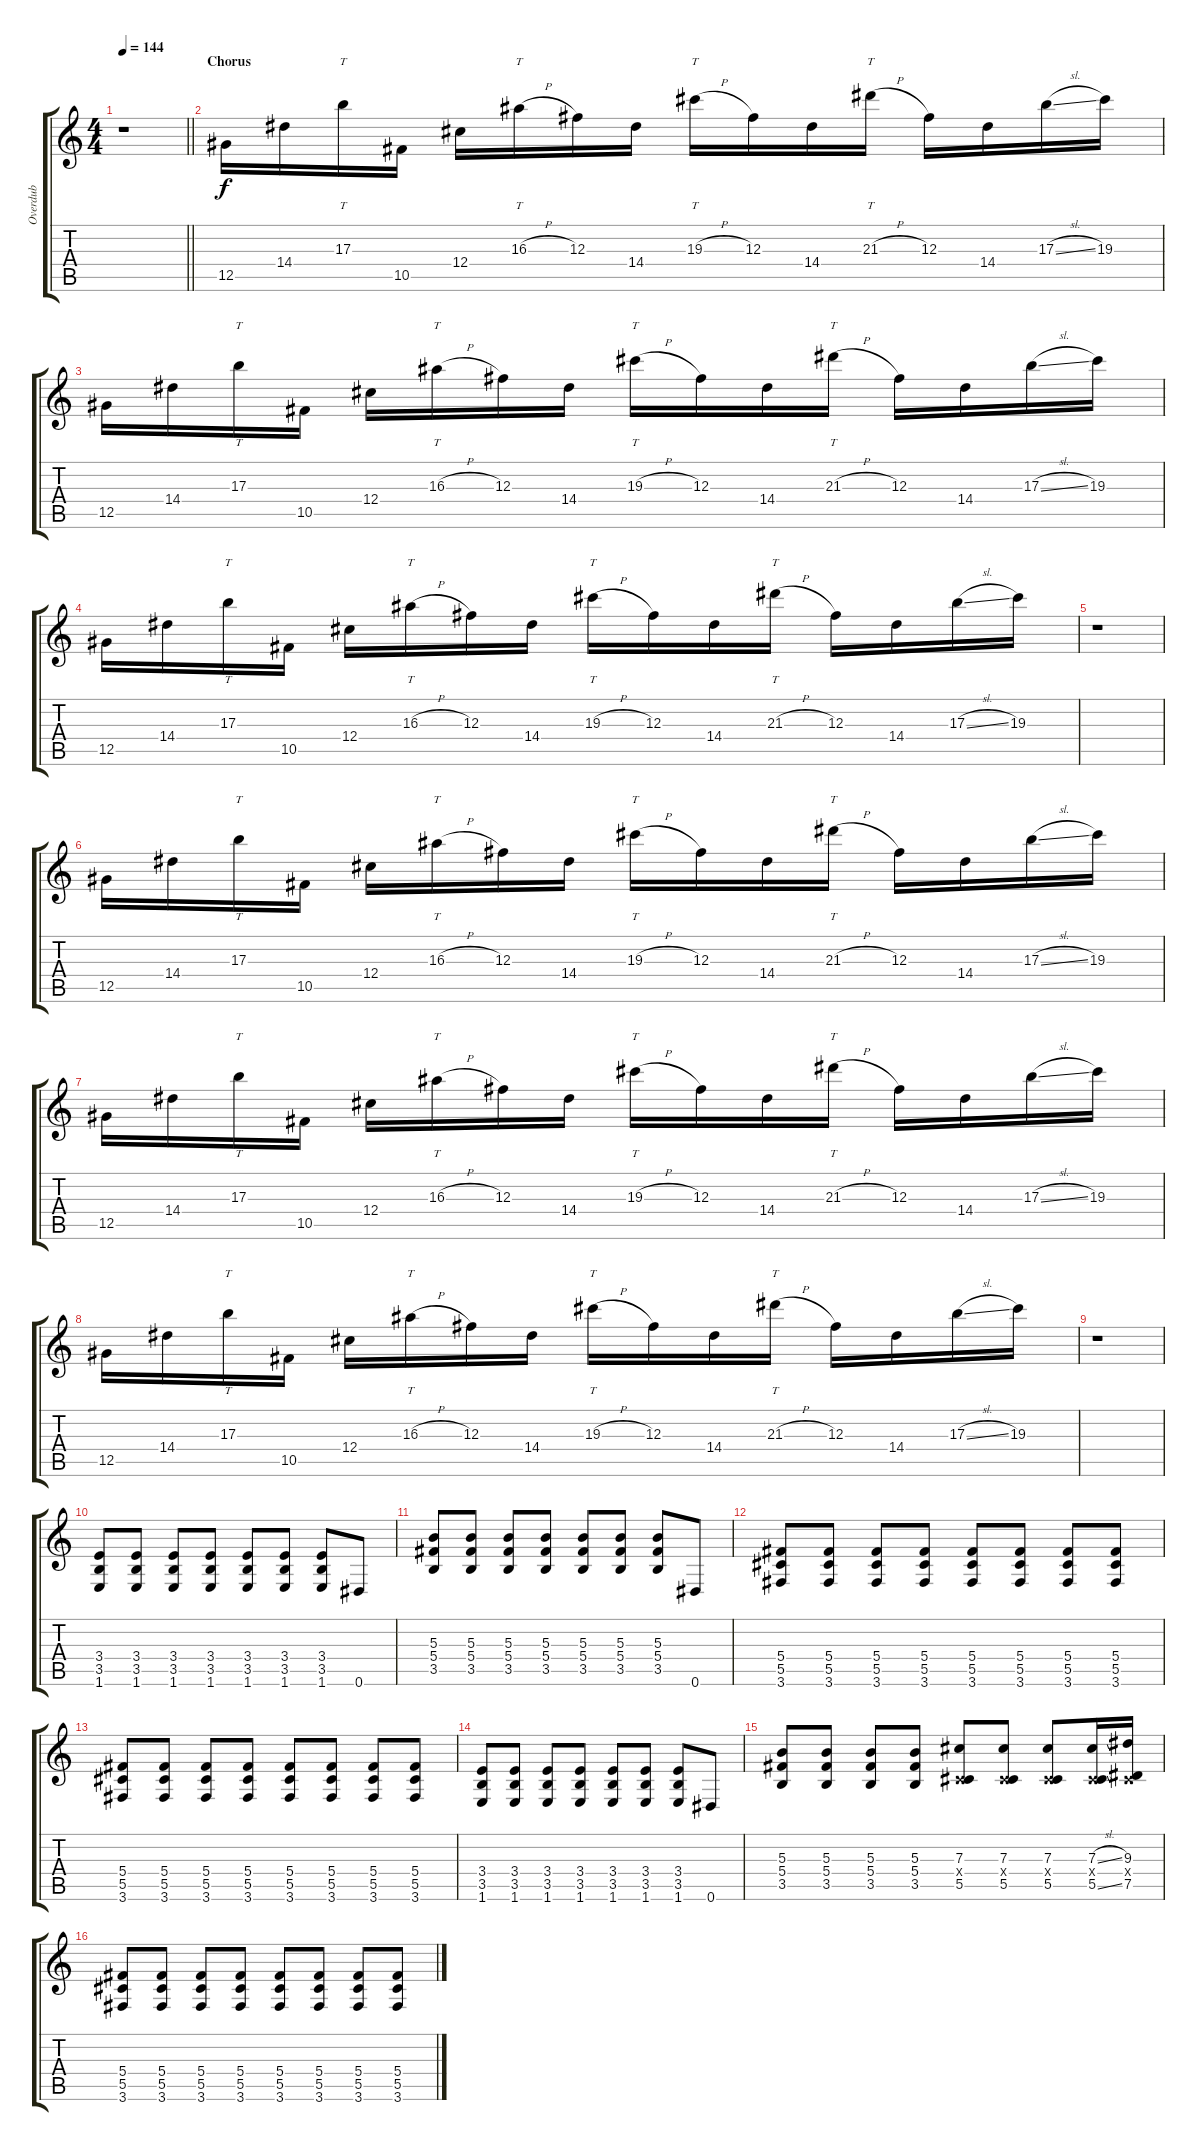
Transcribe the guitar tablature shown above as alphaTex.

\track ("Overdub" "Overdub") {instrument overdrivenguitar}
\staff {score tabs}
\tuning (Eb4 Bb3 Gb3 Db3 Ab2 Eb2) {hide}
\ts (4 4)
\tempo 144
\clef g2
\barLineRight lightlight
\ks c
r.1{dy f} |
\section ("" "Chorus")
12.5.16 14.4.16 17.3.16{tt} 10.5.16 12.4.16 16.3{h}.16{tt} 12.3.16 14.4.16 19.3{h}.16{tt} 12.3.16 14.4.16 21.3{h}.16{tt} 12.3.16 14.4.16 17.3{sl}.16 19.3.16 |
12.5.16 14.4.16 17.3.16{tt} 10.5.16 12.4.16 16.3{h}.16{tt} 12.3.16 14.4.16 19.3{h}.16{tt} 12.3.16 14.4.16 21.3{h}.16{tt} 12.3.16 14.4.16 17.3{sl}.16 19.3.16 |
12.5.16 14.4.16 17.3.16{tt} 10.5.16 12.4.16 16.3{h}.16{tt} 12.3.16 14.4.16 19.3{h}.16{tt} 12.3.16 14.4.16 21.3{h}.16{tt} 12.3.16 14.4.16 17.3{sl}.16 19.3.16 |
r.1 |
12.5.16 14.4.16 17.3.16{tt} 10.5.16 12.4.16 16.3{h}.16{tt} 12.3.16 14.4.16 19.3{h}.16{tt} 12.3.16 14.4.16 21.3{h}.16{tt} 12.3.16 14.4.16 17.3{sl}.16 19.3.16 |
12.5.16 14.4.16 17.3.16{tt} 10.5.16 12.4.16 16.3{h}.16{tt} 12.3.16 14.4.16 19.3{h}.16{tt} 12.3.16 14.4.16 21.3{h}.16{tt} 12.3.16 14.4.16 17.3{sl}.16 19.3.16 |
12.5.16 14.4.16 17.3.16{tt} 10.5.16 12.4.16 16.3{h}.16{tt} 12.3.16 14.4.16 19.3{h}.16{tt} 12.3.16 14.4.16 21.3{h}.16{tt} 12.3.16 14.4.16 17.3{sl}.16 19.3.16 |
r.1 |
(3.4 3.5 1.6).8{balance 12 instrument distortionguitar} (3.4 3.5 1.6).8 (3.4 3.5 1.6).8 (3.4 3.5 1.6).8 (3.4 3.5 1.6).8 (3.4 3.5 1.6).8 (3.4 3.5 1.6).8 0.6.8 |
(5.3 5.4 3.5).8 (5.3 5.4 3.5).8 (5.3 5.4 3.5).8 (5.3 5.4 3.5).8 (5.3 5.4 3.5).8 (5.3 5.4 3.5).8 (5.3 5.4 3.5).8 0.6.8 |
(5.4 5.5 3.6).8 (5.4 5.5 3.6).8 (5.4 5.5 3.6).8 (5.4 5.5 3.6).8 (5.4 5.5 3.6).8 (5.4 5.5 3.6).8 (5.4 5.5 3.6).8 (5.4 5.5 3.6).8 |
(5.4 5.5 3.6).8 (5.4 5.5 3.6).8 (5.4 5.5 3.6).8 (5.4 5.5 3.6).8 (5.4 5.5 3.6).8 (5.4 5.5 3.6).8 (5.4 5.5 3.6).8 (5.4 5.5 3.6).8 |
(3.4 3.5 1.6).8 (3.4 3.5 1.6).8 (3.4 3.5 1.6).8 (3.4 3.5 1.6).8 (3.4 3.5 1.6).8 (3.4 3.5 1.6).8 (3.4 3.5 1.6).8 0.6.8 |
(5.3 5.4 3.5).8 (5.3 5.4 3.5).8 (5.3 5.4 3.5).8 (5.3 5.4 3.5).8 (7.3 0.4{x} 5.5).8 (7.3 0.4{x} 5.5).8 (7.3 0.4{x} 5.5).8 (7.3{sl} 0.4{x} 5.5{sl}).16 (9.3 0.4{x} 7.5).16 |
(5.4 5.5 3.6).8 (5.4 5.5 3.6).8 (5.4 5.5 3.6).8 (5.4 5.5 3.6).8 (5.4 5.5 3.6).8 (5.4 5.5 3.6).8 (5.4 5.5 3.6).8 (5.4 5.5 3.6).8
